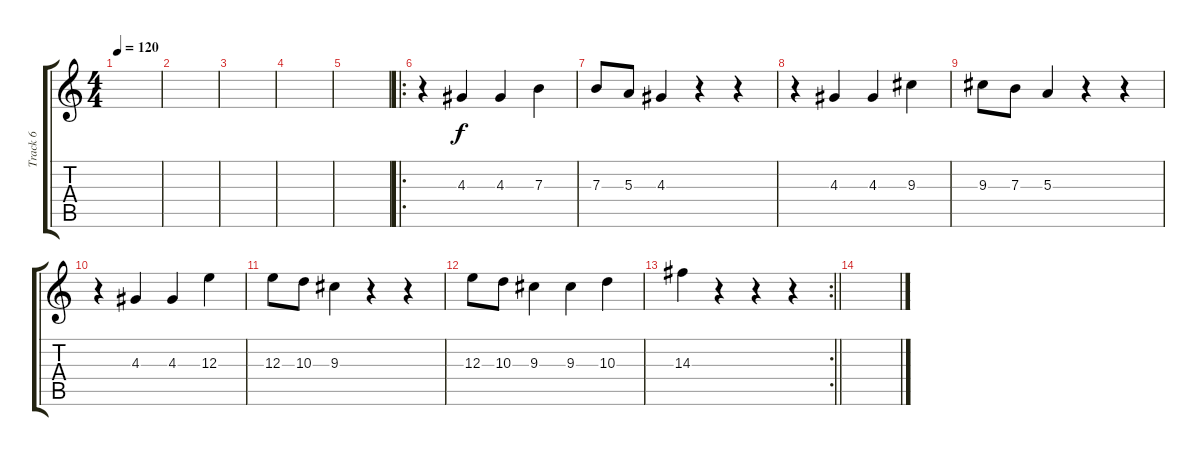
\track ("Track 6" "Track 6") {instrument acousticguitarsteel}
\staff {score tabs}
\tuning (Db4 Ab3 E3 B2 Gb2 B1) {hide}
\ts (4 4)
\tempo 120
\clef g2
\ks c
|
|
|
|
|
\ro
r.4 4.3.4 4.3.4 7.3.4 |
7.3.8 5.3.8 4.3.4 r.4 r.4 |
r.4 4.3.4 4.3.4 9.3.4 |
9.3.8 7.3.8 5.3.4 r.4 r.4 |
r.4 4.3.4 4.3.4 12.3.4 |
12.3.8 10.3.8 9.3.4 r.4 r.4 |
12.3.8 10.3.8 9.3.4 9.3.4 10.3.4 |
\rc 2
\barLineRight lightlight
14.3.4 r.4 r.4 r.4 |
\section ("" " ")
